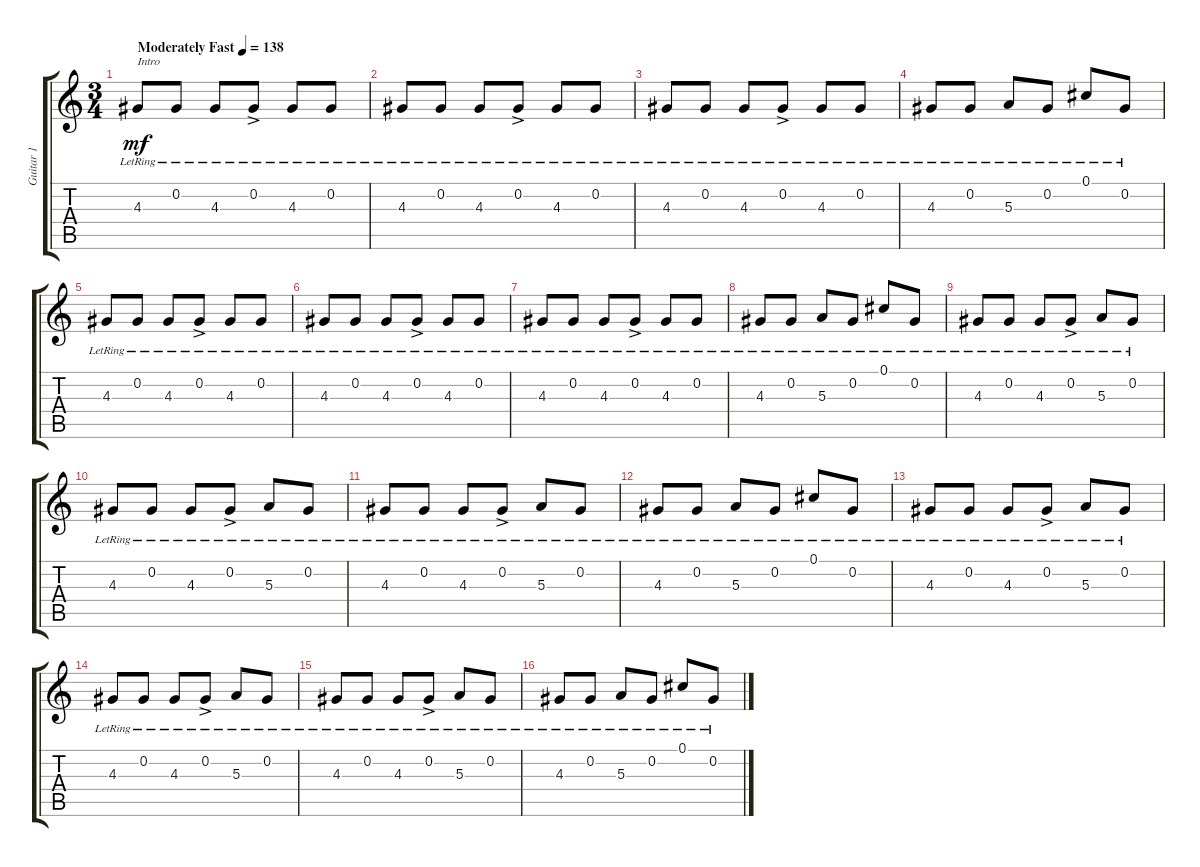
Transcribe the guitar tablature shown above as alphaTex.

\track ("Guitar 1" "Guitar 1") {instrument electricguitarclean}
\staff {score tabs}
\tuning (Db4 Ab3 E3 B2 Gb2 B1) {hide}
\ts (3 4)
\tempo (138 "Moderately Fast")
\clef g2
\ks c
4.3{lr}.8{txt "Intro" dy mf instrument electricguitarclean} 0.2{lr}.8 4.3{lr}.8 0.2{ac lr}.8 4.3{lr}.8 0.2{lr}.8 |
4.3{lr}.8 0.2{lr}.8 4.3{lr}.8 0.2{ac lr}.8 4.3{lr}.8 0.2{lr}.8 |
4.3{lr}.8 0.2{lr}.8 4.3{lr}.8 0.2{ac lr}.8 4.3{lr}.8 0.2{lr}.8 |
4.3{lr}.8 0.2{lr}.8 5.3{lr}.8 0.2{lr}.8 0.1{lr}.8 0.2{lr}.8 |
4.3{lr}.8 0.2{lr}.8 4.3{lr}.8 0.2{ac lr}.8 4.3{lr}.8 0.2{lr}.8 |
4.3{lr}.8 0.2{lr}.8 4.3{lr}.8 0.2{ac lr}.8 4.3{lr}.8 0.2{lr}.8 |
4.3{lr}.8 0.2{lr}.8 4.3{lr}.8 0.2{ac lr}.8 4.3{lr}.8 0.2{lr}.8 |
4.3{lr}.8 0.2{lr}.8 5.3{lr}.8 0.2{lr}.8 0.1{lr}.8 0.2{lr}.8 |
4.3{lr}.8 0.2{lr}.8 4.3{lr}.8 0.2{ac lr}.8 5.3{lr}.8 0.2{lr}.8 |
4.3{lr}.8 0.2{lr}.8 4.3{lr}.8 0.2{ac lr}.8 5.3{lr}.8 0.2{lr}.8 |
4.3{lr}.8 0.2{lr}.8 4.3{lr}.8 0.2{ac lr}.8 5.3{lr}.8 0.2{lr}.8 |
4.3{lr}.8 0.2{lr}.8 5.3{lr}.8 0.2{lr}.8 0.1{lr}.8 0.2{lr}.8 |
4.3{lr}.8 0.2{lr}.8 4.3{lr}.8 0.2{ac lr}.8 5.3{lr}.8 0.2{lr}.8 |
4.3{lr}.8 0.2{lr}.8 4.3{lr}.8 0.2{ac lr}.8 5.3{lr}.8 0.2{lr}.8 |
4.3{lr}.8 0.2{lr}.8 4.3{lr}.8 0.2{ac lr}.8 5.3{lr}.8 0.2{lr}.8 |
4.3{lr}.8 0.2{lr}.8 5.3{lr}.8 0.2{lr}.8 0.1{lr}.8 0.2{lr}.8
